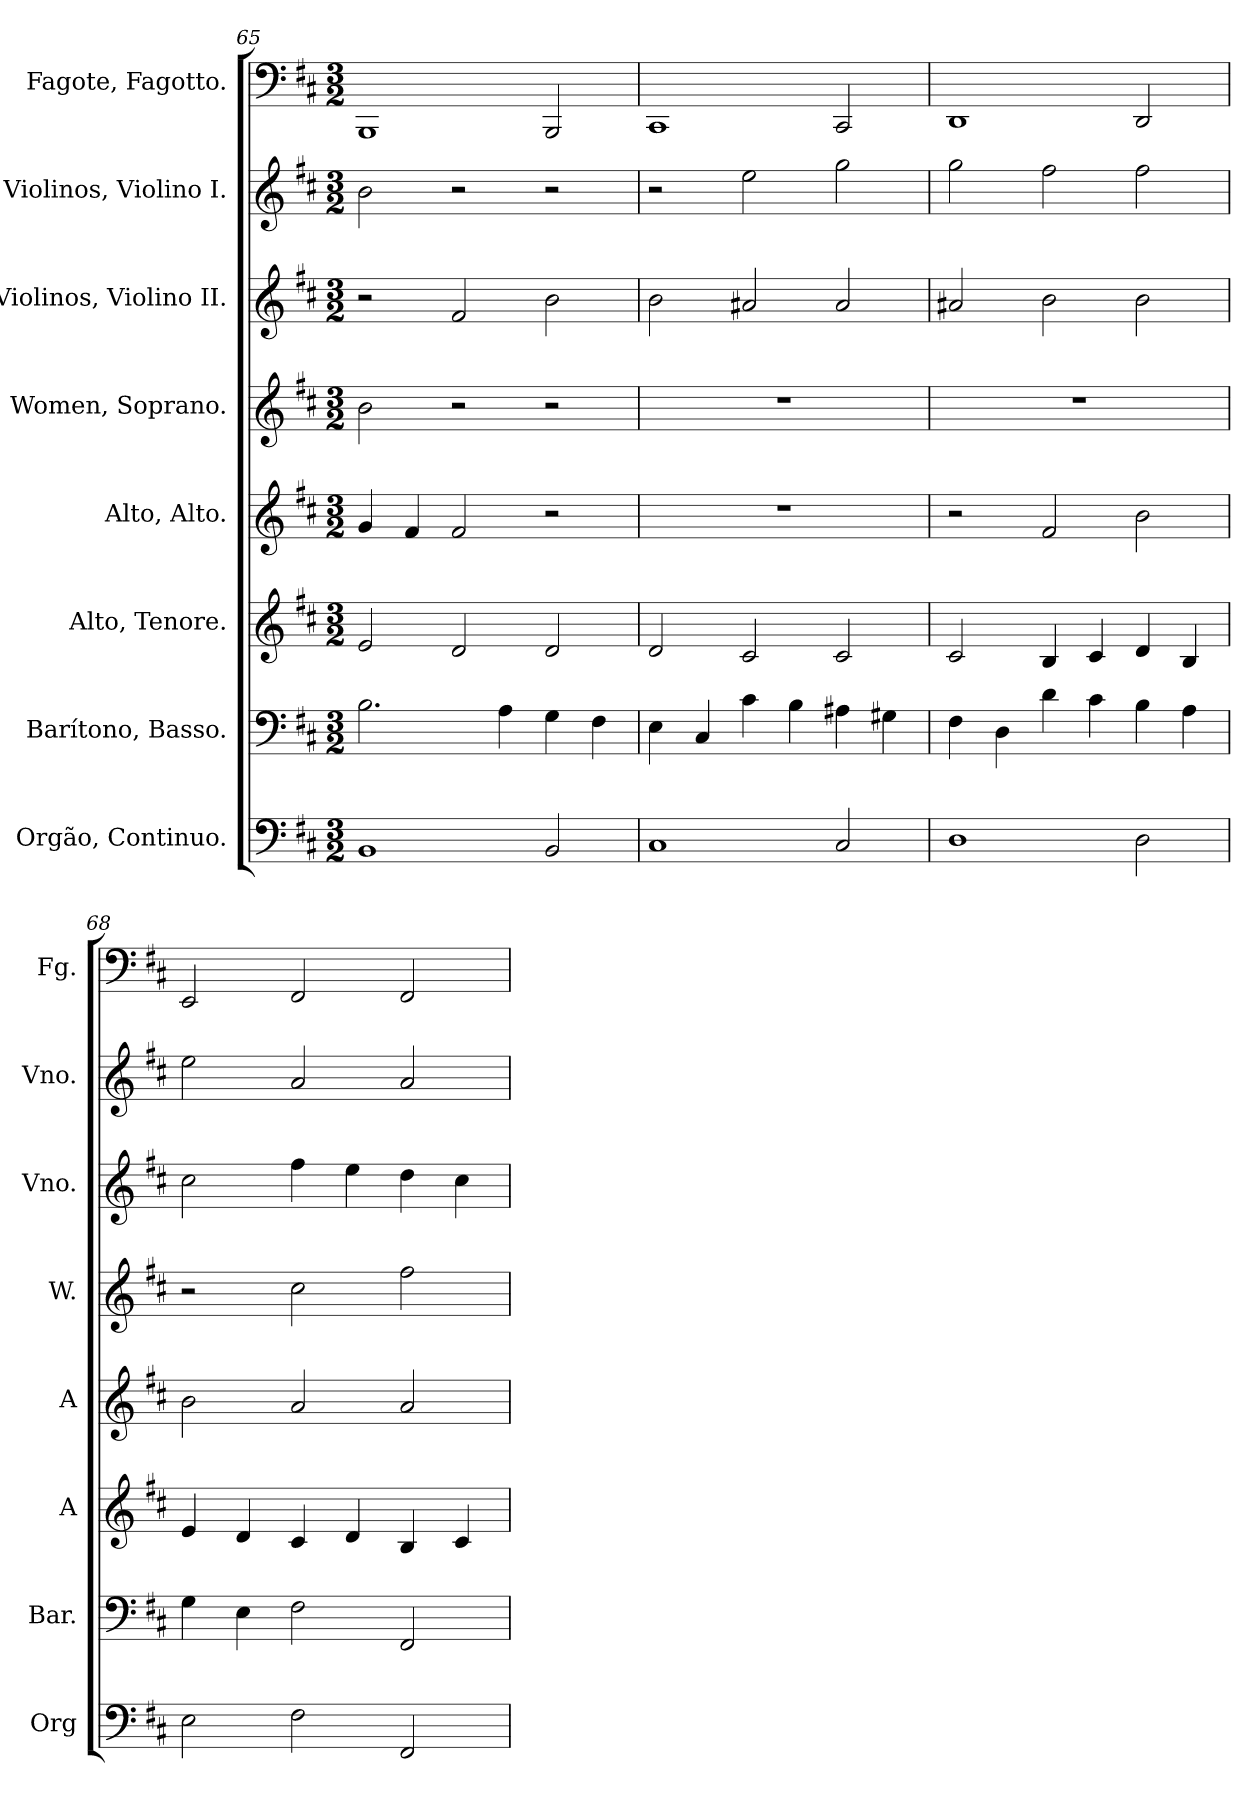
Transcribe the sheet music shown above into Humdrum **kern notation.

**kern	**kern	**kern	**kern	**kern	**kern	**kern	**kern
*part8	*part7	*part6	*part5	*part4	*part3	*part2	*part1
*staff8	*staff7	*staff6	*staff5	*staff4	*staff3	*staff2	*staff1
*I"Orgão, Continuo.	*I"Barítono, Basso.	*I"Alto, Tenore.	*I"Alto, Alto.	*I"Women, Soprano.	*I"Violinos, Violino II.	*I"Violinos, Violino I.	*I"Fagote, Fagotto.
*I'Org	*I'Bar.	*I'A	*I'A	*I'W.	*I'Vno.	*I'Vno.	*I'Fg.
*clefF4	*clefF4	*clefG2	*clefG2	*clefG2	*clefG2	*clefG2	*clefF4
*k[f#c#]	*k[f#c#]	*k[f#c#]	*k[f#c#]	*k[f#c#]	*k[f#c#]	*k[f#c#]	*k[f#c#]
*M3/2	*M3/2	*M3/2	*M3/2	*M3/2	*M3/2	*M3/2	*M3/2
=65	=65	=65	=65	=65	=65	=65	=65
1BB	2.B\	2e/	4g/	2b\	2r	2b\	1BBB
.	.	.	4f#/	.	.	.	.
.	.	2d/	2f#/	2r	2f#/	2r	.
.	4A\	.	.	.	.	.	.
2BB/	4G\	2d/	2r	2r	2b\	2r	2BBB/
.	4F#\	.	.	.	.	.	.
!!LO:PB:g=z
=66	=66	=66	=66	=66	=66	=66	=66
1C#	4E\	2d/	1.r	1.r	2b\	2r	1CC#
.	4C#/	.	.	.	.	.	.
.	4c#\	2c#/	.	.	2a#X/	2ee\	.
.	4B\	.	.	.	.	.	.
2C#/	4A#X\	2c#/	.	.	2a#/	2gg\	2CC#/
.	4G#X\	.	.	.	.	.	.
=67	=67	=67	=67	=67	=67	=67	=67
1D	4F#\	2c#/	2r	1.r	2a#X/	2gg\	1DD
.	4D\	.	.	.	.	.	.
.	4d\	4B/	2f#/	.	2b\	2ff#\	.
.	4c#\	4c#/	.	.	.	.	.
2D\	4B\	4d/	2b\	.	2b\	2ff#\	2DD/
.	4A\	4B/	.	.	.	.	.
=68	=68	=68	=68	=68	=68	=68	=68
2E\	4G\	4e/	2b\	2r	2cc#\	2ee\	2EE/
.	4E\	4d/	.	.	.	.	.
2F#\	2F#\	4c#/	2a/	2cc#\	4ff#\	2a/	2FF#/
.	.	4d/	.	.	4ee\	.	.
2FF#/	2FF#/	4B/	2a/	2ff#\	4dd\	2a/	2FF#/
.	.	4c#/	.	.	4cc#\	.	.
=	=	=	=	=	=	=	=
*-	*-	*-	*-	*-	*-	*-	*-
